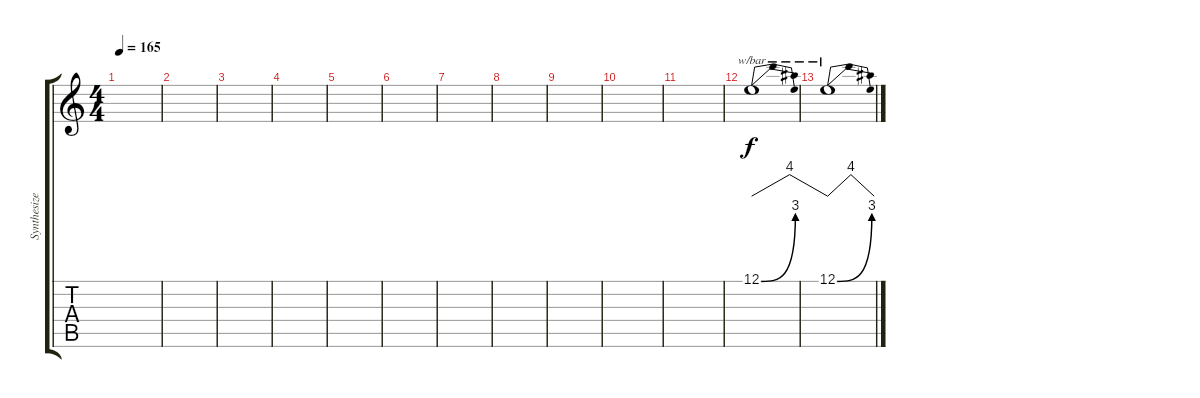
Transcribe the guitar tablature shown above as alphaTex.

\track ("Synthesizer" "Synthesize") {instrument lead8bassandlead}
\staff {score tabs}
\tuning (E4 B3 G3 D3 A2 E2) {hide}
\ts (4 4)
\tempo 165
\clef g2
\ks c
|
|
|
|
|
|
|
|
|
|
|
12.1{be (bend 0 0 60 12)}.1{tbe (dip default 0 0 30 16 60 0)} |
12.1{be (bend 0 0 60 12)}.1{tbe (dip default 0 0 30 16 60 0)}
